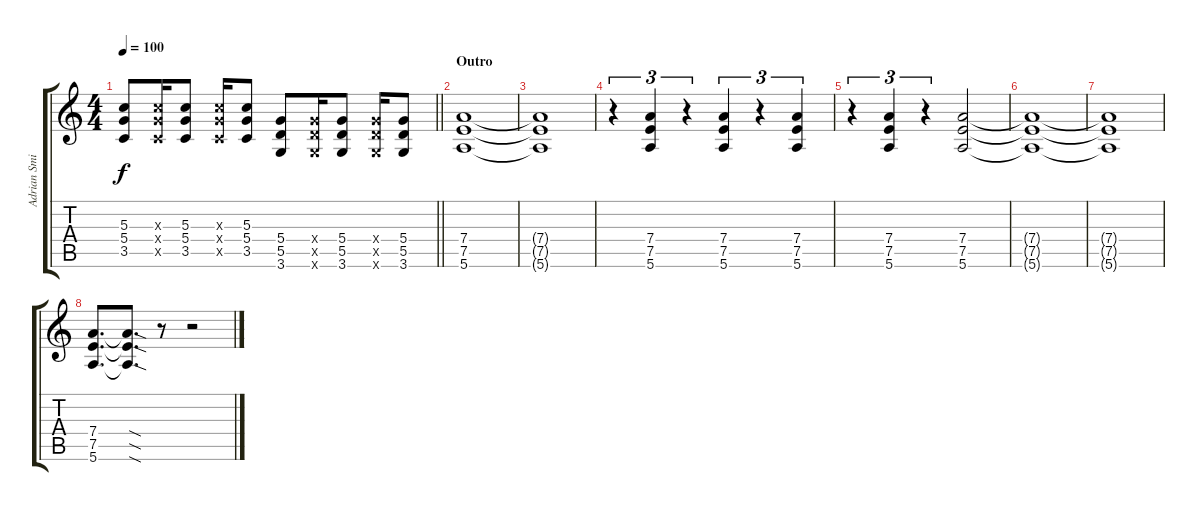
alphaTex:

\track ("Adrian Smith" "Adrian Smi") {instrument overdrivenguitar}
\staff {score tabs}
\tuning (E4 B3 G3 D3 A2 E2) {hide}
\ts (4 4)
\tempo 100
\clef g2
\barLineRight lightlight
\ks c
(5.3 5.4 3.5).8{dy f} (5.3{x} 5.4{x} 3.5{x}).16 (5.3 5.4 3.5).8 (5.3{x} 5.4{x} 3.5{x}).16 (5.3 5.4 3.5).8 (5.4 5.5 3.6).8 (5.4{x} 5.5{x} 3.6{x}).16 (5.4 5.5 3.6).8 (5.4{x} 5.5{x} 3.6{x}).16 (5.4 5.5 3.6).8 |
\section ("" "Outro")
(7.4 7.5 5.6).1 |
(7.4{t} 7.5{t} 5.6{t}).1 |
r.4{tu (3 2)} (7.4 7.5 5.6).4{tu (3 2)} r.4{tu (3 2)} (7.4 7.5 5.6).4{tu (3 2)} r.4{tu (3 2)} (7.4 7.5 5.6).4{tu (3 2)} |
r.4{tu (3 2)} (7.4 7.5 5.6).4{tu (3 2)} r.4{tu (3 2)} (7.4 7.5 5.6).2 |
(7.4{t} 7.5{t} 5.6{t}).1{volume 6} |
(7.4{t} 7.5{t} 5.6{t}).1 |
(7.4 7.5 5.6).8{d volume 11} (7.4{sod t} 7.5{sod t} 5.6{sod t}).8{d} r.8 r.2
